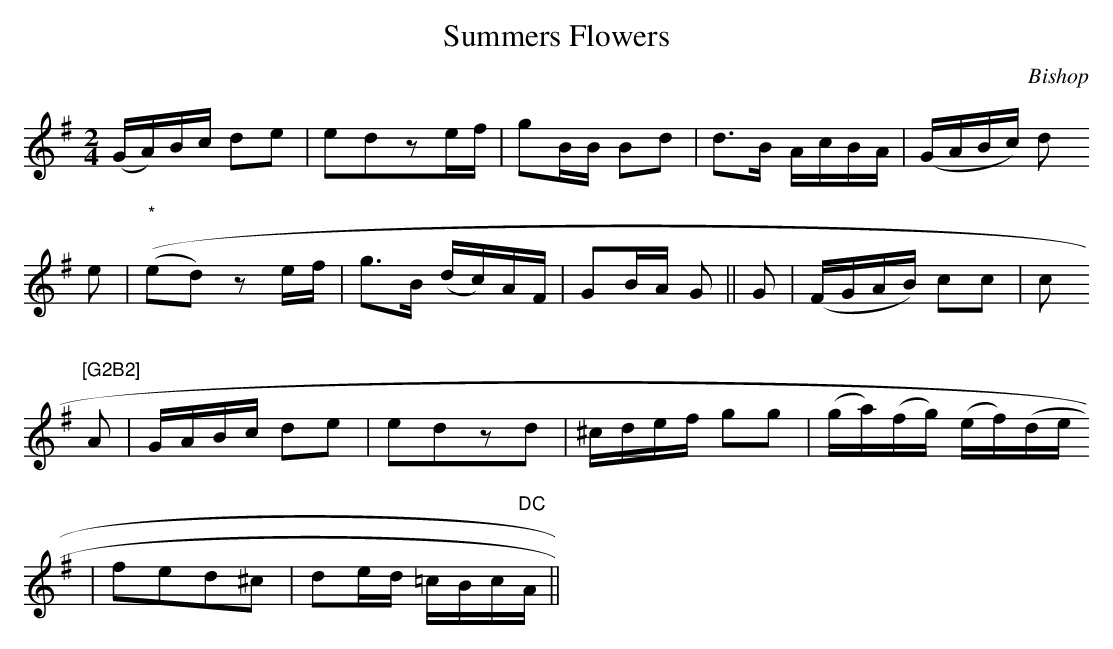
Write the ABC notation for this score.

X:1
T:Summers Flowers
M:2/4
L:1/8
C:Bishop
K:G major
(G/2A/2)B/2c/2 de|edze/2f/2|gB/2B/2 Bd|d>B A/2c/2B/2A/2|(G/2A/2B/2c/2) d
e|("*"(ed)  ze/2f/2|g>B (d/2c/2)A/2F/2|GB/2A/2 G||G|(F/2G/2A/2B/2) cc|c"
*"[G2B2]
A|G/2A/2B/2c/2 de|edzd|^c/2d/2e/2f/2 gg|(g/2a/2)(f/2g/2) (e/2f/2)(d/2e/2
)|fed^c|de/2d/2 =c/2B/2c/2"DC"A/2||
